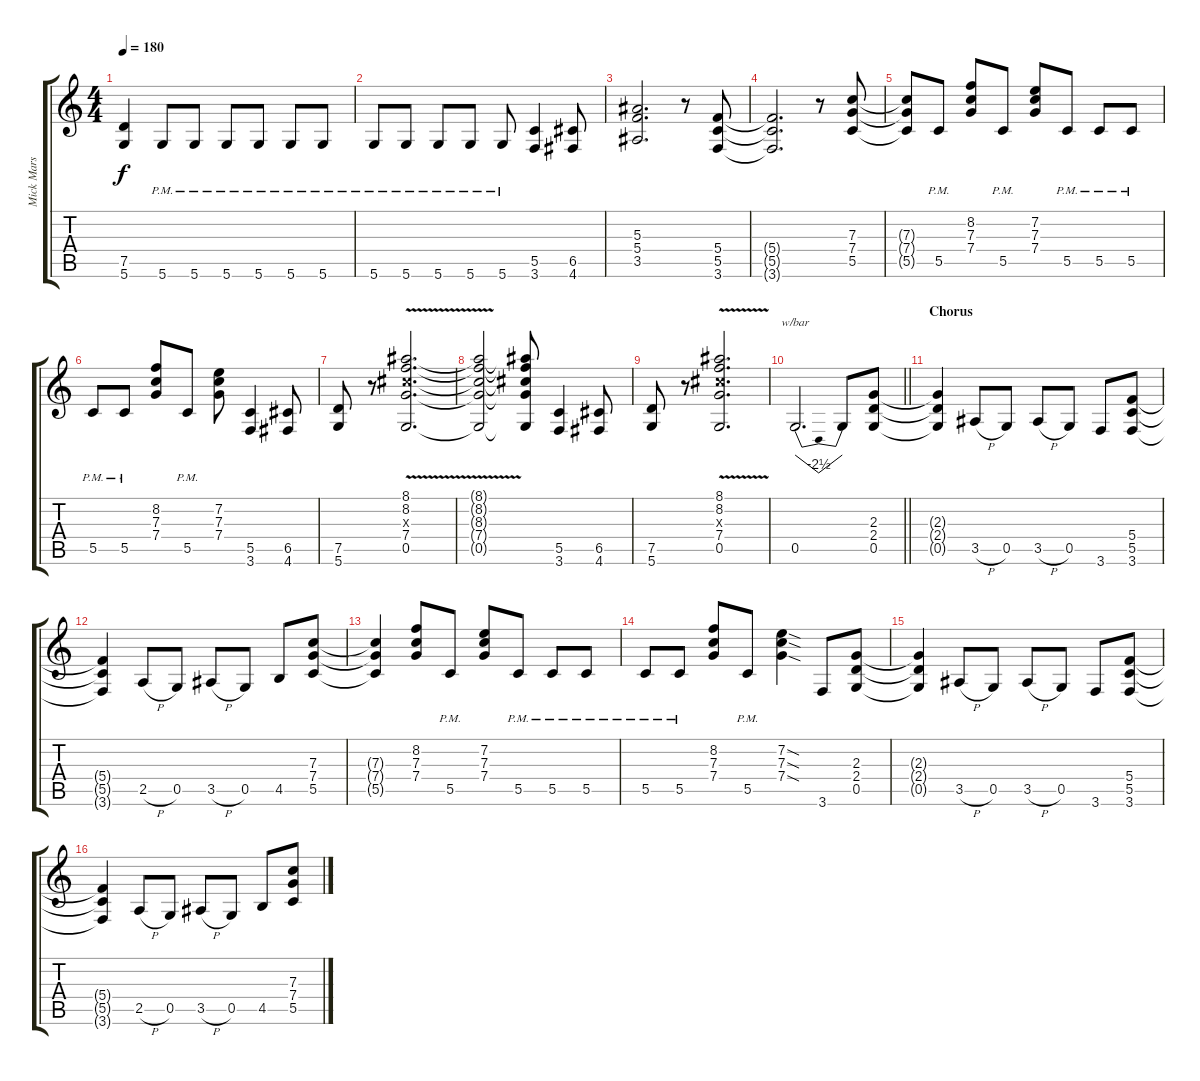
\track ("Mick Mars Rhytm Guitar" "Mick Mars ") {instrument overdrivenguitar}
\staff {score tabs}
\tuning (D4 A3 F3 C3 G2 D2) {hide}
\ts (4 4)
\tempo 180
\clef g2
\ks c
(7.5 5.6).4{dy f} 5.6{pm}.8 5.6{pm}.8 5.6{pm}.8 5.6{pm}.8 5.6{pm}.8 5.6{pm}.8 |
5.6{pm}.8 5.6{pm}.8 5.6{pm}.8 5.6{pm}.8 5.6{pm}.8 (5.5 3.6).4 (6.5 4.6).8 |
(5.3 5.4 3.5).2{d} r.8 (5.4 5.5 3.6).8 |
(5.4{t} 5.5{t} 3.6{t}).2{d} r.8 (7.3 7.4 5.5).8 |
(7.3{t} 7.4{t} 5.5{t}).8 5.5{pm}.8 (8.2 7.3 7.4).8 5.5{pm}.8 (7.2 7.3 7.4).8 5.5{pm}.8 5.5{pm}.8 5.5{pm}.8 |
5.5{pm}.8 5.5{pm}.8 (8.2 7.3 7.4).8 5.5{pm}.8 (7.2 7.3 7.4).8 (5.5 3.6).4 (6.5 4.6).8 |
(7.5 5.6).8 r.8 (8.1 8.2{v} 8.3{v x} 7.4{v} 0.5{v}).2{d} |
(8.1{t} 8.2{t} 8.3{t} 7.4{t} 0.5{t}).2 (8.1{t} 8.2{t} 8.3{t} 7.4{t} 0.5{t}).8 (5.5 3.6).4 (6.5 4.6).8 |
(7.5 5.6).8 r.8 (8.1 8.2{v} 8.3{v x} 7.4{v} 0.5{v}).2{d} |
\barLineRight lightlight
0.5.2{d tbe (dip default 0 0 45 -10 55 -10 60 0)} 0.5{t}.8 (2.3 2.4 0.5).8 |
\section ("" "Chorus")
(2.3{t} 2.4{t} 0.5{t}).4 3.5{h}.8 0.5.8 3.5{h}.8 0.5.8 3.6.8 (5.4 5.5 3.6).8 |
(5.4{t} 5.5{t} 3.6{t}).4 2.5{h}.8 0.5.8 3.5{h}.8 0.5.8 4.5.8 (7.3 7.4 5.5).8 |
(7.3{t} 7.4{t} 5.5{t}).4 (8.2 7.3 7.4).8 5.5{pm}.8 (7.2 7.3 7.4).8 5.5{pm}.8 5.5{pm}.8 5.5{pm}.8 |
5.5{pm}.8 5.5{pm}.8 (8.2 7.3 7.4).8 5.5{pm}.8 (7.2{sod} 7.3{sod} 7.4{sod}).4 3.6.8 (2.3 2.4 0.5).8 |
(2.3{t} 2.4{t} 0.5{t}).4 3.5{h}.8 0.5.8 3.5{h}.8 0.5.8 3.6.8 (5.4 5.5 3.6).8 |
(5.4{t} 5.5{t} 3.6{t}).4 2.5{h}.8 0.5.8 3.5{h}.8 0.5.8 4.5.8 (7.3 7.4 5.5).8
